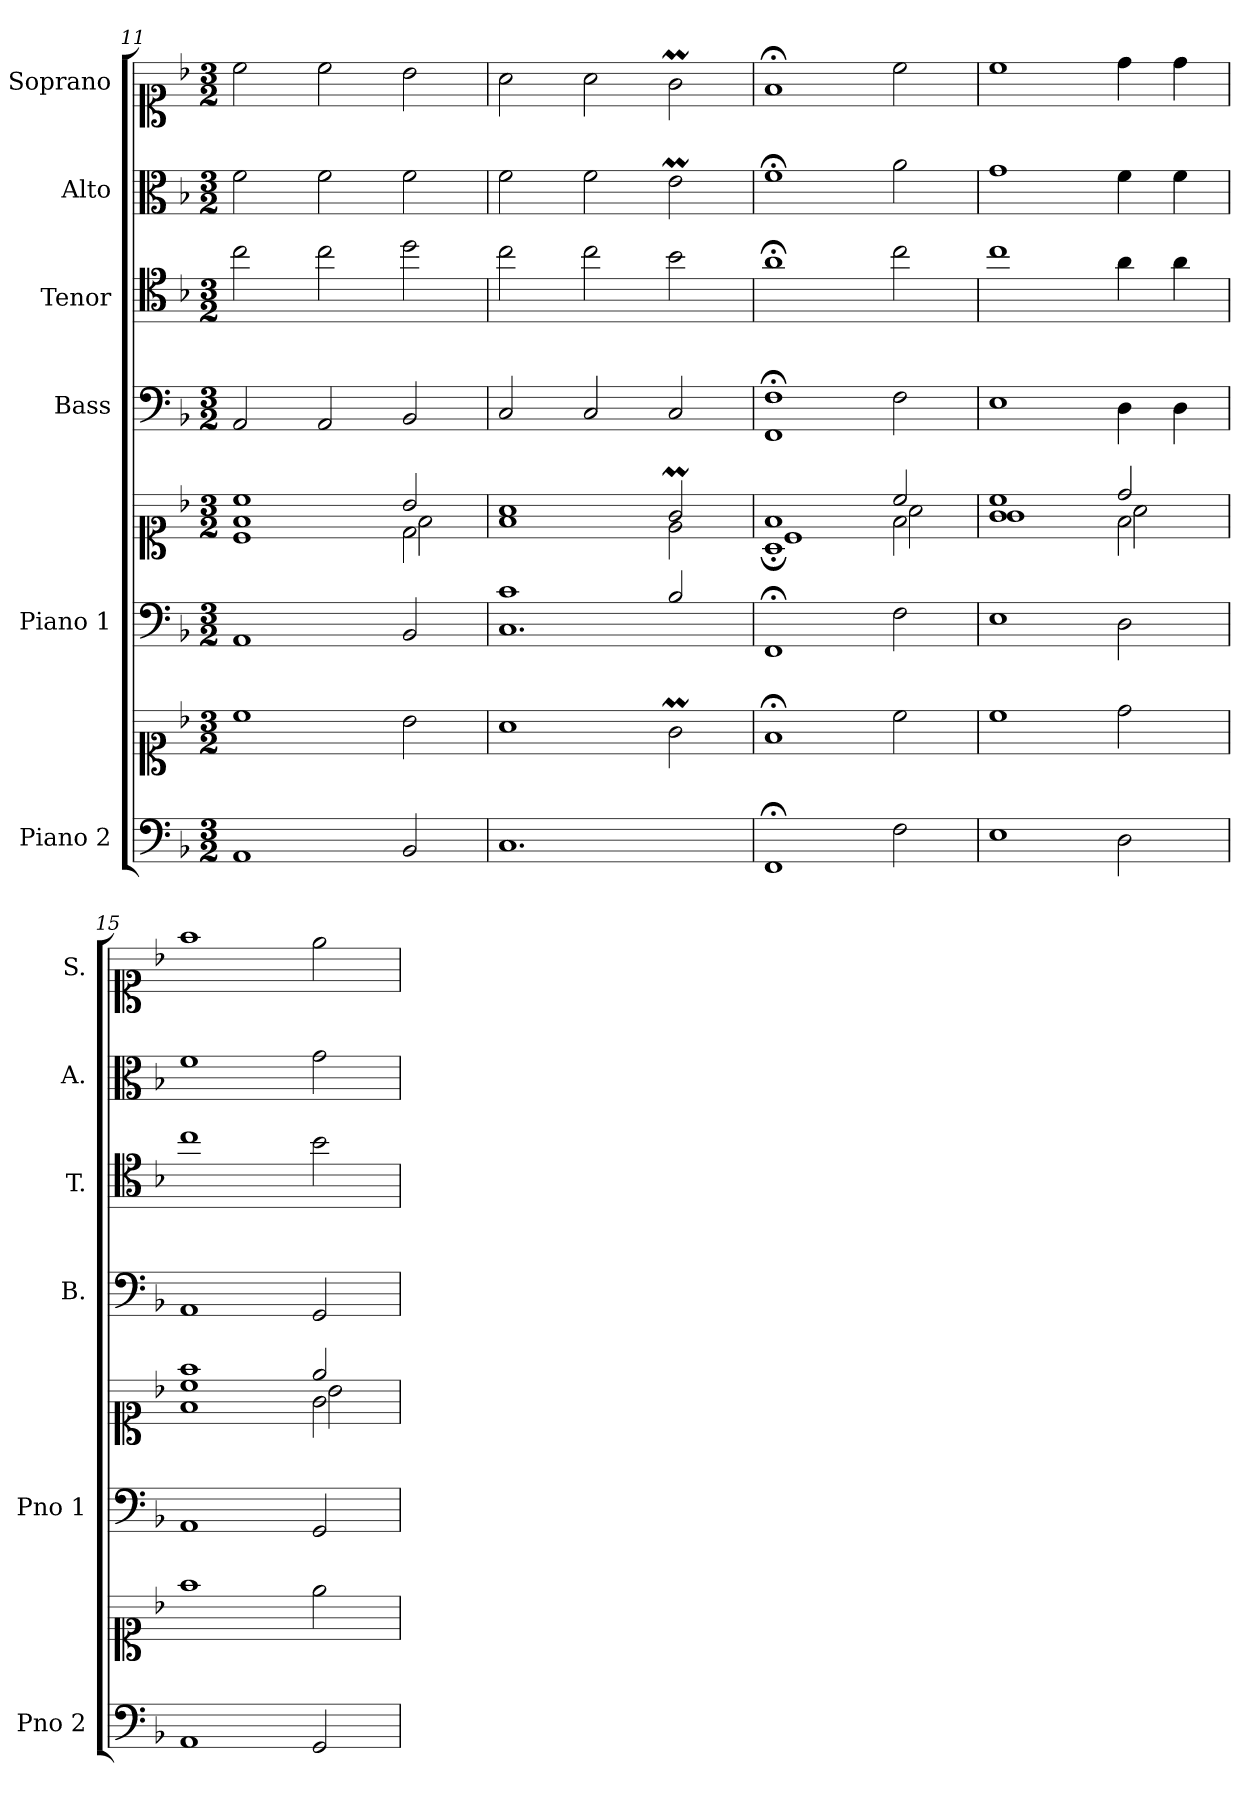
**kern	**kern	**kern	**kern	**kern	**kern	**kern	**kern
*part6	*part6	*part5	*part5	*part4	*part3	*part2	*part1
*staff8	*staff7	*staff6	*staff5	*staff4	*staff3	*staff2	*staff1
*I"Piano 2	*	*I"Piano 1	*	*I"Bass	*I"Tenor	*I"Alto	*I"Soprano
*I'Pno 2	*	*I'Pno 1	*	*I'B.	*I'T.	*I'A.	*I'S.
!!LO:PB:g=z
*clefF4	*clefC1	*clefF4	*clefC1	*clefF4	*clefC4	*clefC3	*clefC1
*	*	*	*	*	*ITrd7c12	*	*
*k[b-]	*k[b-]	*k[b-]	*k[b-]	*k[b-]	*k[b-]	*k[b-]	*k[b-]
*F:	*F:	*F:	*F:	*F:	*F:	*F:	*F:
*M3/2	*M3/2	*M3/2	*M3/2	*M3/2	*M3/2	*M3/2	*M3/2
=11	=11	=11	=11	=11	=11	=11	=11
*	*	*	*^	*	*	*	*
*	*	*	*	*^	*	*	*	*
1AA/	1cc\	1AA/	1cc/	1c\	1f\	2AA/	2c\	2f\	2cc\
.	.	.	.	.	.	2AA/	2c\	2f\	2cc\
2BB-/	2b-\	2BB-/	2b-/	2d\	2f\	2BB-/	2d\	2f\	2b-\
*	*	*	*	*v	*v	*	*	*	*
=12	=12	=12	=12	=12	=12	=12	=12	=12
*	*	*^	*	*	*	*	*	*
1.C/	1a\	1c/	1.C\	1a/	1f\	2C/	2c\	2f\	2a\
.	.	.	.	.	.	2C/	2c\	2f\	2a\
.	2gM\	2B-/	.	2gM/	2e\	2C/	2B-\	2em\	2gM\
*	*	*v	*v	*	*	*	*	*	*
=13	=13	=13	=13	=13	=13	=13	=13	=13
*	*	*	*	*^	*^	*	*	*
1FF;/	1f;</	1FF;/	1f/	1A;\	1c\	1F;</	1FF\	1A;<\	1f;<\	1f;</
2F\	2cc\	2F\	2cc/	2f\	2a\	2F\	2ryy	2c\	2a\	2cc\
*	*	*	*	*	*	*v	*v	*	*	*
=14	=14	=14	=14	=14	=14	=14	=14	=14	=14
1E\	1cc\	1E\	1cc/	1g\	1g\	1E\	1c\	1g\	1cc\
2D\	2dd\	2D\	2dd/	2f\	2a\	4D\	4A\	4f\	4dd\
.	.	.	.	.	.	4D\	4A\	4f\	4dd\
=15	=15	=15	=15	=15	=15	=15	=15	=15	=15
1AA/	1ff\	1AA/	1ff/	1f\	1cc\	1AA/	1c\	1f\	1ff\
2GG/	2ee\	2GG/	2ee/	2g\	2b-\	2GG/	2B-\	2g\	2ee\
*	*	*	*v	*v	*v	*	*	*	*
=	=	=	=	=	=	=	=
*-	*-	*-	*-	*-	*-	*-	*-
